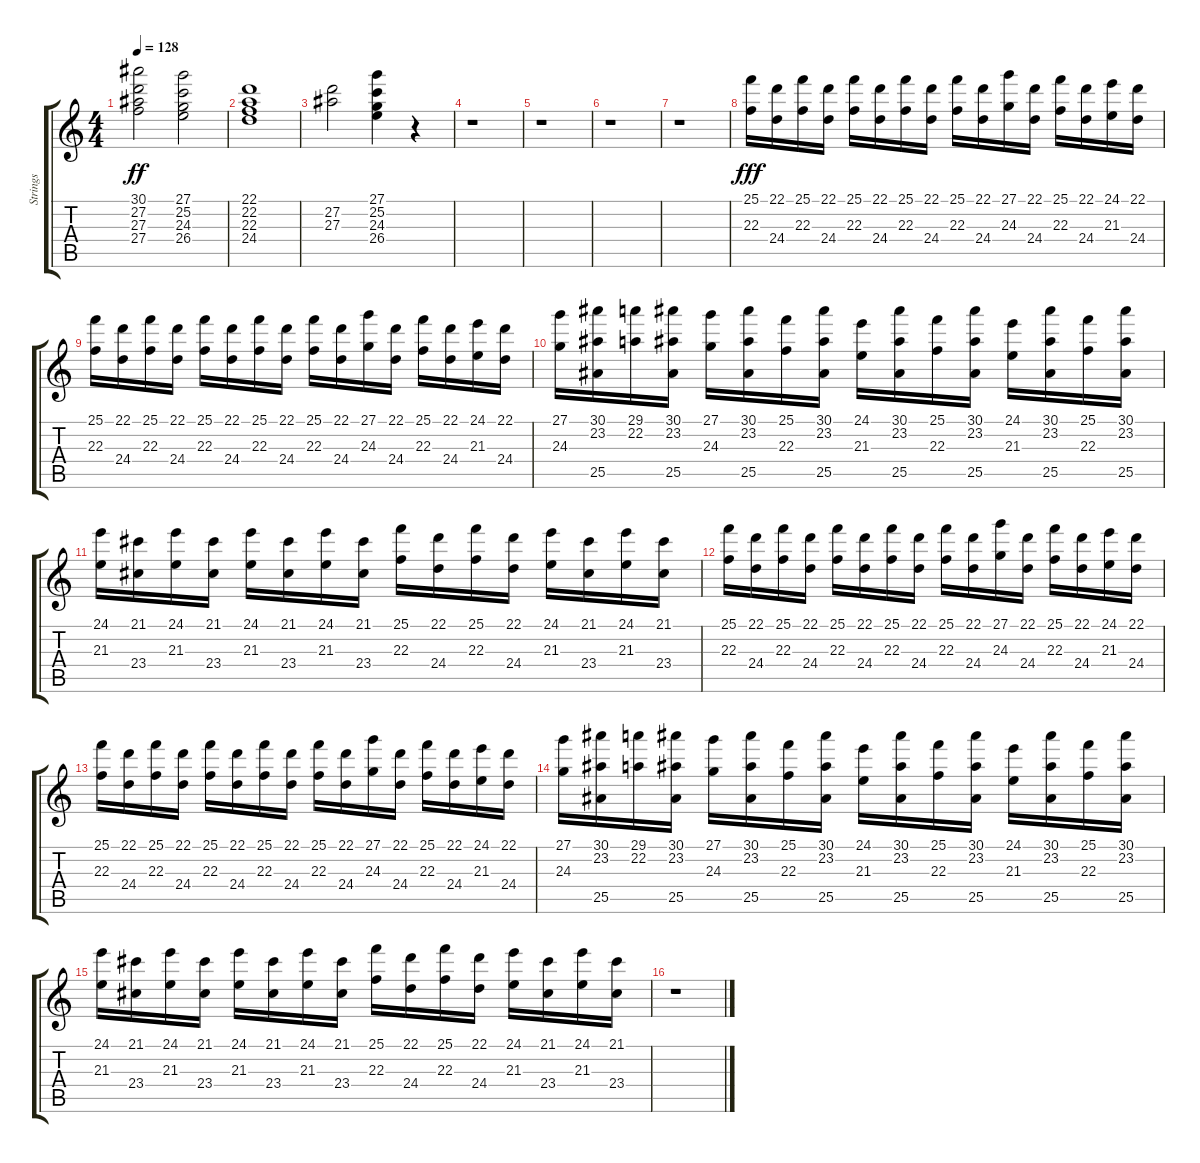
\track ("Strings " "Strings ") {instrument stringensemble2}
\staff {score tabs}
\tuning (E4 B3 G3 D3 A2 E2) {hide}
\ts (4 4)
\tempo 128
\clef g2
\ks c
(30.1 27.2 27.3 27.4).2{dy ff} (27.1 25.2 24.3 26.4).2 |
(22.1 22.2 22.3 24.4).1 |
(27.2 27.3).2 (27.1 25.2 24.3 26.4).4 r.4 |
r.1 |
r.1 |
r.1 |
r.1 |
(25.1 22.3).16{dy fff} (22.1 24.4).16 (25.1 22.3).16 (22.1 24.4).16 (25.1 22.3).16 (22.1 24.4).16 (25.1 22.3).16 (22.1 24.4).16 (25.1 22.3).16 (22.1 24.4).16 (27.1 24.3).16 (22.1 24.4).16 (25.1 22.3).16 (22.1 24.4).16 (24.1 21.3).16 (22.1 24.4).16 |
(25.1 22.3).16 (22.1 24.4).16 (25.1 22.3).16 (22.1 24.4).16 (25.1 22.3).16 (22.1 24.4).16 (25.1 22.3).16 (22.1 24.4).16 (25.1 22.3).16 (22.1 24.4).16 (27.1 24.3).16 (22.1 24.4).16 (25.1 22.3).16 (22.1 24.4).16 (24.1 21.3).16 (22.1 24.4).16 |
(27.1 24.3).16 (30.1 23.2 25.5).16 (29.1 22.2).16 (30.1 23.2 25.5).16 (27.1 24.3).16 (30.1 23.2 25.5).16 (25.1 22.3).16 (30.1 23.2 25.5).16 (24.1 21.3).16 (30.1 23.2 25.5).16 (25.1 22.3).16 (30.1 23.2 25.5).16 (24.1 21.3).16 (30.1 23.2 25.5).16 (25.1 22.3).16 (30.1 23.2 25.5).16 |
(24.1 21.3).16 (21.1 23.4).16 (24.1 21.3).16 (21.1 23.4).16 (24.1 21.3).16 (21.1 23.4).16 (24.1 21.3).16 (21.1 23.4).16 (25.1 22.3).16 (22.1 24.4).16 (25.1 22.3).16 (22.1 24.4).16 (24.1 21.3).16 (21.1 23.4).16 (24.1 21.3).16 (21.1 23.4).16 |
(25.1 22.3).16 (22.1 24.4).16 (25.1 22.3).16 (22.1 24.4).16 (25.1 22.3).16 (22.1 24.4).16 (25.1 22.3).16 (22.1 24.4).16 (25.1 22.3).16 (22.1 24.4).16 (27.1 24.3).16 (22.1 24.4).16 (25.1 22.3).16 (22.1 24.4).16 (24.1 21.3).16 (22.1 24.4).16 |
(25.1 22.3).16 (22.1 24.4).16 (25.1 22.3).16 (22.1 24.4).16 (25.1 22.3).16 (22.1 24.4).16 (25.1 22.3).16 (22.1 24.4).16 (25.1 22.3).16 (22.1 24.4).16 (27.1 24.3).16 (22.1 24.4).16 (25.1 22.3).16 (22.1 24.4).16 (24.1 21.3).16 (22.1 24.4).16 |
(27.1 24.3).16 (30.1 23.2 25.5).16 (29.1 22.2).16 (30.1 23.2 25.5).16 (27.1 24.3).16 (30.1 23.2 25.5).16 (25.1 22.3).16 (30.1 23.2 25.5).16 (24.1 21.3).16 (30.1 23.2 25.5).16 (25.1 22.3).16 (30.1 23.2 25.5).16 (24.1 21.3).16 (30.1 23.2 25.5).16 (25.1 22.3).16 (30.1 23.2 25.5).16 |
(24.1 21.3).16 (21.1 23.4).16 (24.1 21.3).16 (21.1 23.4).16 (24.1 21.3).16 (21.1 23.4).16 (24.1 21.3).16 (21.1 23.4).16 (25.1 22.3).16 (22.1 24.4).16 (25.1 22.3).16 (22.1 24.4).16 (24.1 21.3).16 (21.1 23.4).16 (24.1 21.3).16 (21.1 23.4).16 |
r.1
